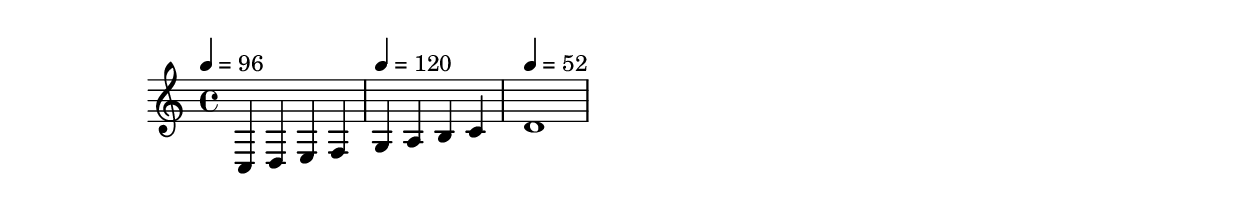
\version "2.18.2"

"//music" = \relative c {
  << \new Voice = "voice1" {
    \tempo 4=96
    c4 d e f
    \tempo 4=120
    g a b c
    \tempo 4=52
    d1
  } >>
}

\book {
  \header {
  }

  \bookpart {
    \score {
      \new OrchestraGroup \with { } <<
        \new StaffGroup \with { \consists "Bar_number_engraver" } <<
          <<
          \new Staff = Staff \with { }
          \context Staff = Staff {
            \"//music"
          }
          >>
        >>
      >>
      \midi {  }
      \layout { }
    }
  }
}
